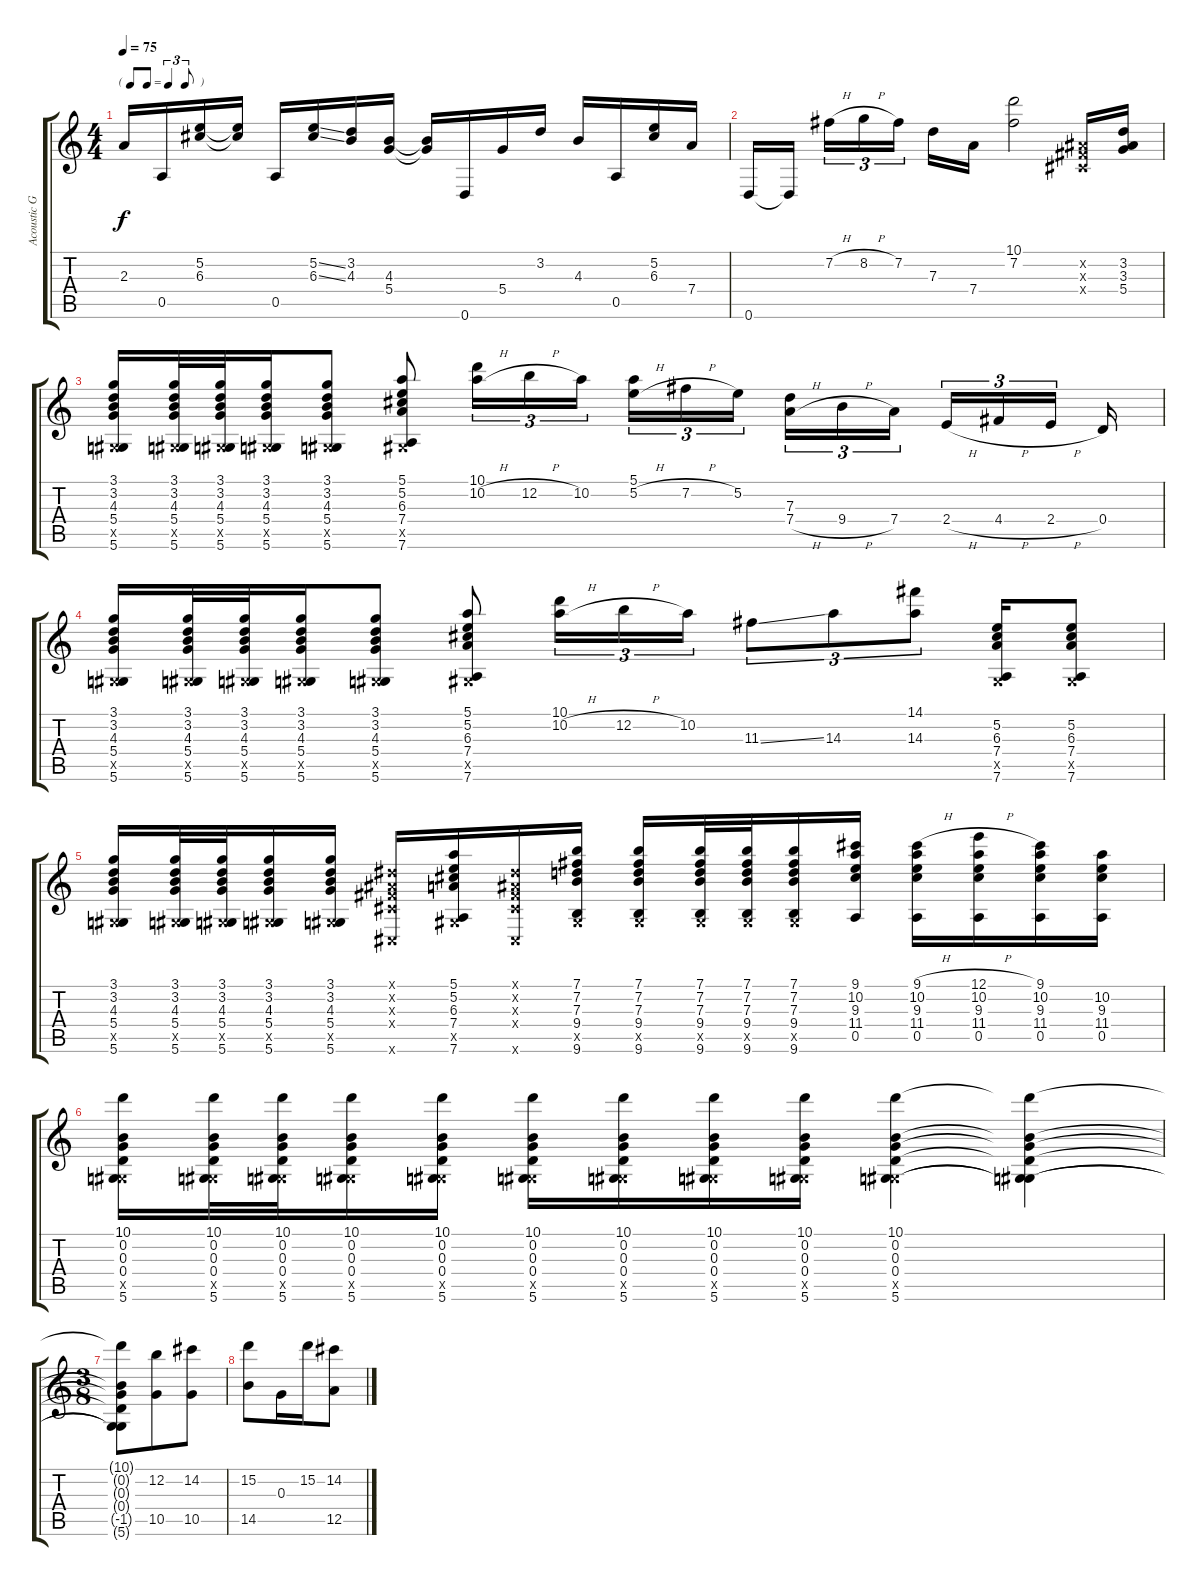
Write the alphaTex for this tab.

\track ("Acoustic Gtr.1  DADGBE" "Acoustic G") {instrument acousticguitarnylon}
\staff {score tabs}
\tuning (E4 B3 G3 D3 A2 D2) {hide}
\ts (4 4)
\tf triplet8th
\tempo 75
\clef g2
\ks c
2.3.16{dy f} 0.5.16 (5.2 6.3).16 (5.2{t} 6.3{t}).16 0.5.16 (5.2{ss} 6.3{ss}).16 (3.2 4.3).16 (4.3 5.4).16 (4.3{t} 5.4{t}).16 0.6.16 5.4.16 3.2.16 4.3.16 0.5.16 (5.2 6.3).16 7.4.16 |
0.6.16 0.6{t}.16 7.2{h}.16{tu (3 2)} 8.2{h}.16{tu (3 2)} 7.2.16{tu (3 2)} 7.3.16 7.4.16 (10.1 7.2).2 (-1.2{x} -1.3{x} -1.4{x}).16 (3.2 3.3 5.4).16 |
(3.1 3.2 4.3 5.4 -1.5{x} 5.6).16 (3.1 3.2 4.3 5.4 -1.5{x} 5.6).32 (3.1 3.2 4.3 5.4 -1.5{x} 5.6).32 (3.1 3.2 4.3 5.4 -1.5{x} 5.6).16 (3.1 3.2 4.3 5.4 -1.5{x} 5.6).8 (5.1 5.2 6.3 7.4 -1.5{x} 7.6).8 (10.1 10.2{h}).16{tu (3 2)} 12.2{h}.16{tu (3 2)} 10.2.16{tu (3 2)} (5.1 5.2{h}).16{tu (3 2)} 7.2{h}.16{tu (3 2)} 5.2.16{tu (3 2)} (7.3 7.4{h}).16{tu (3 2)} 9.4{h}.16{tu (3 2)} 7.4.16{tu (3 2)} 2.4{h}.16{tu (3 2)} 4.4{h}.16{tu (3 2)} 2.4{h}.16{tu (3 2)} 0.4.16 |
(3.1 3.2 4.3 5.4 -1.5{x} 5.6).16 (3.1 3.2 4.3 5.4 -1.5{x} 5.6).32 (3.1 3.2 4.3 5.4 -1.5{x} 5.6).32 (3.1 3.2 4.3 5.4 -1.5{x} 5.6).16 (3.1 3.2 4.3 5.4 -1.5{x} 5.6).8 (5.1 5.2 6.3 7.4 -1.5{x} 7.6).8 (10.1 10.2{h}).16{tu (3 2)} 12.2{h}.16{tu (3 2)} 10.2.16{tu (3 2)} 11.3{ss}.8{tu (3 2)} 14.3.8{tu (3 2)} (14.1 14.3).8{tu (3 2)} (5.2 6.3 7.4 -1.5{x} 7.6).16 (5.2 6.3 7.4 -1.5{x} 7.6).8 |
(3.1 3.2 4.3 5.4 -1.5{x} 5.6).16 (3.1 3.2 4.3 5.4 -1.5{x} 5.6).32 (3.1 3.2 4.3 5.4 -1.5{x} 5.6).32 (3.1 3.2 4.3 5.4 -1.5{x} 5.6).16 (3.1 3.2 4.3 5.4 -1.5{x} 5.6).16 (-1.1{x} -1.2{x} -1.3{x} -1.4{x} -1.6{x}).16 (5.1 5.2 6.3 7.4 -1.5{x} 7.6).16 (-1.1{x} -1.2{x} -1.3{x} -1.4{x} -1.6{x}).16 (7.1 7.2 7.3 9.4 -1.5{x} 9.6).16 (7.1 7.2 7.3 9.4 -1.5{x} 9.6).16 (7.1 7.2 7.3 9.4 -1.5{x} 9.6).32 (7.1 7.2 7.3 9.4 -1.5{x} 9.6).32 (7.1 7.2 7.3 9.4 -1.5{x} 9.6).16 (9.1 10.2 9.3 11.4 0.5).16 (9.1{h} 10.2 9.3 11.4 0.5).16 (12.1{h} 10.2 9.3 11.4 0.5).16 (9.1 10.2 9.3 11.4 0.5).16 (10.2 9.3 11.4 0.5).16 |
(10.1 0.2 0.3 0.4 -1.5{x} 5.6).16 (10.1 0.2 0.3 0.4 -1.5{x} 5.6).32 (10.1 0.2 0.3 0.4 -1.5{x} 5.6).32 (10.1 0.2 0.3 0.4 -1.5{x} 5.6).16 (10.1 0.2 0.3 0.4 -1.5{x} 5.6).16 (10.1 0.2 0.3 0.4 -1.5{x} 5.6).16 (10.1 0.2 0.3 0.4 -1.5{x} 5.6).16 (10.1 0.2 0.3 0.4 -1.5{x} 5.6).16 (10.1 0.2 0.3 0.4 -1.5{x} 5.6).16 (10.1 0.2 0.3 0.4 -1.5{x} 5.6).4 (10.1{t} 0.2{t} 0.3{t} 0.4{t} -1.5{t} 5.6{t}).4 |
\ts (3 8)
(10.1{t} 0.2{t} 0.3{t} 0.4{t} -1.5{t} 5.6{t}).8 (12.2 10.5).8 (14.2 10.5).8 |
(15.2 14.5).8 0.3.16 15.2.16 (14.2 12.5).8
